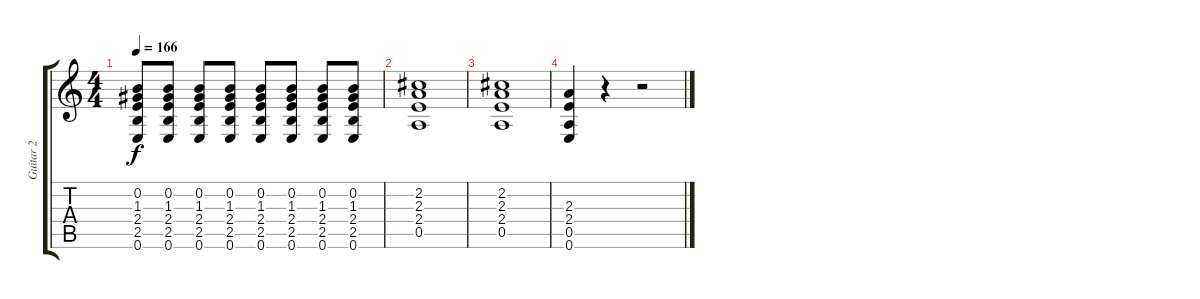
\track ("Guitar 2" "Guitar 2") {instrument electricguitarclean}
\staff {score tabs}
\tuning (E4 B3 G3 D3 A2 E2) {hide}
\ts (4 4)
\tempo 166
\clef g2
\ks c
(0.2 1.3 2.4 2.5 0.6).8{dy f} (0.2 1.3 2.4 2.5 0.6).8 (0.2 1.3 2.4 2.5 0.6).8 (0.2 1.3 2.4 2.5 0.6).8 (0.2 1.3 2.4 2.5 0.6).8 (0.2 1.3 2.4 2.5 0.6).8 (0.2 1.3 2.4 2.5 0.6).8 (0.2 1.3 2.4 2.5 0.6).8 |
(2.2 2.3 2.4 0.5).1 |
(2.2 2.3 2.4 0.5).1 |
(2.3 2.4 0.5 0.6).4 r.4 r.2
